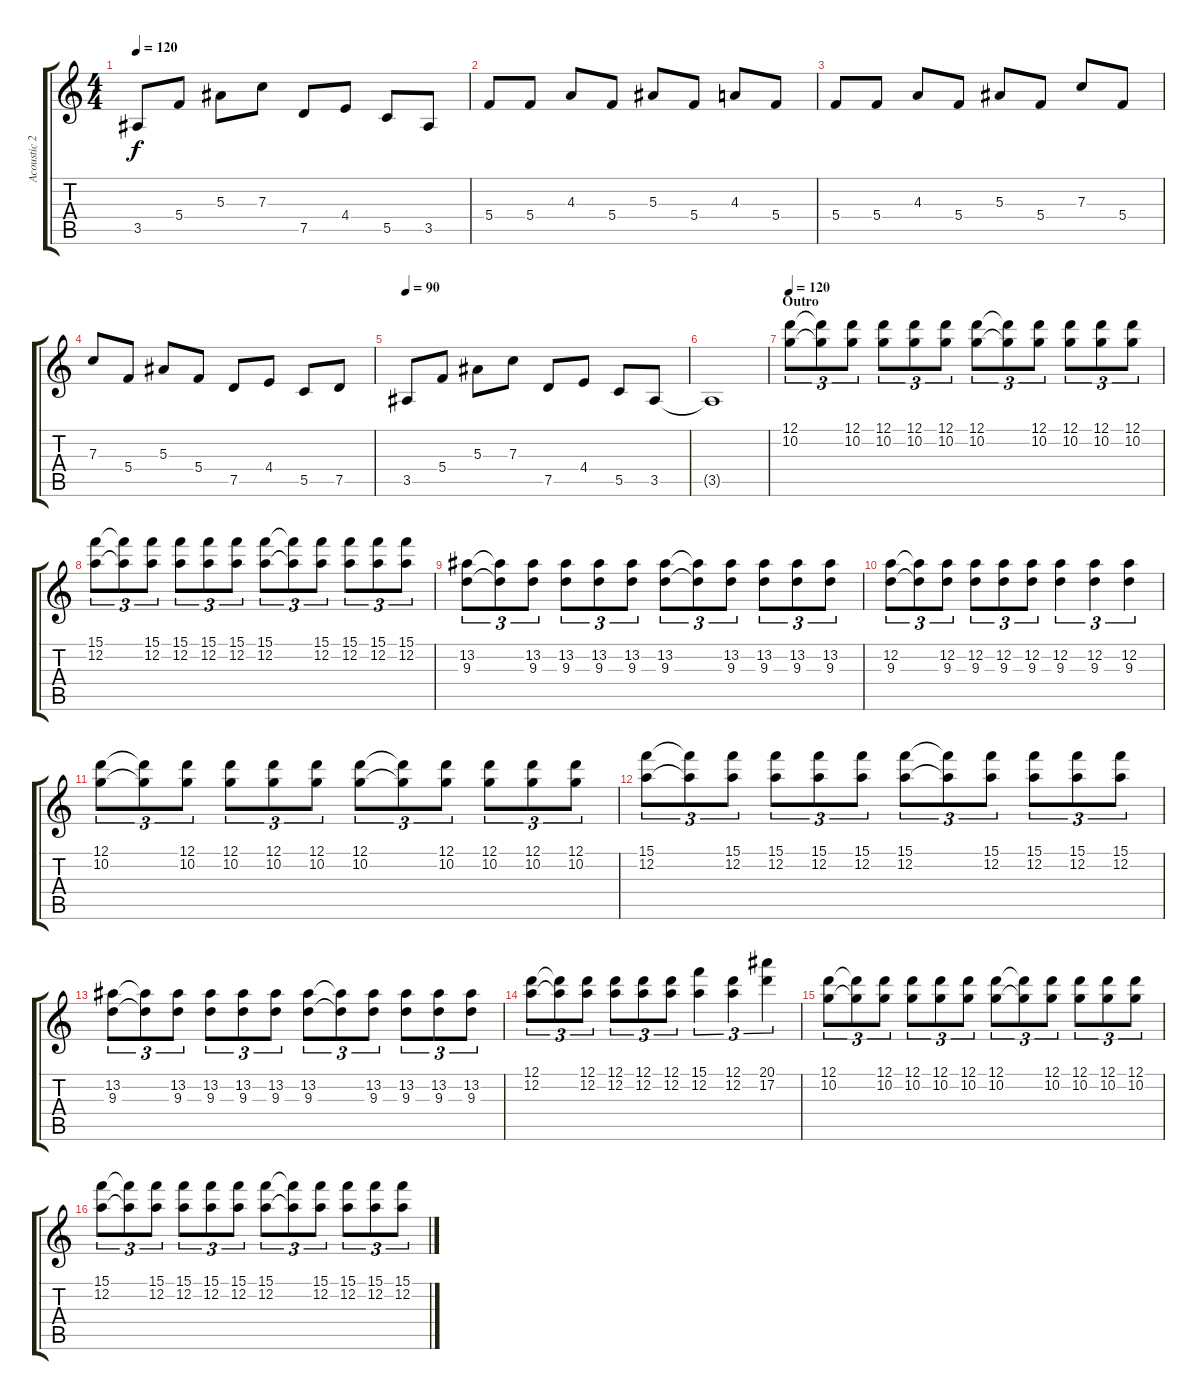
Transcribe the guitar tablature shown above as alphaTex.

\track ("Acoustic 2" "Acoustic 2") {instrument acousticguitarsteel}
\staff {score tabs}
\tuning (D4 A3 F3 C3 G2 D2) {hide}
\ts (4 4)
\tempo 120
\clef g2
\ks c
3.5.8{dy f} 5.4.8 5.3.8 7.3.8 7.5.8 4.4.8 5.5.8 3.5.8 |
5.4.8{volume 11} 5.4.8 4.3.8 5.4.8 5.3.8 5.4.8 4.3.8 5.4.8 |
5.4.8 5.4.8 4.3.8 5.4.8 5.3.8 5.4.8 7.3.8 5.4.8 |
7.3.8 5.4.8 5.3.8 5.4.8 7.5.8 4.4.8 5.5.8 7.5.8 |
\tempo 90
3.5.8 5.4.8 5.3.8 7.3.8 7.5.8 4.4.8 5.5.8 3.5.8 |
3.5{t}.1 |
\section ("" "Outro")
\tempo 120
(12.1 10.2).8{tu (3 2) volume 13} (12.1{t} 10.2{t}).8{tu (3 2)} (12.1 10.2).8{tu (3 2)} (12.1 10.2).8{tu (3 2)} (12.1 10.2).8{tu (3 2)} (12.1 10.2).8{tu (3 2)} (12.1 10.2).8{tu (3 2)} (12.1{t} 10.2{t}).8{tu (3 2)} (12.1 10.2).8{tu (3 2)} (12.1 10.2).8{tu (3 2)} (12.1 10.2).8{tu (3 2)} (12.1 10.2).8{tu (3 2)} |
(15.1 12.2).8{tu (3 2)} (15.1{t} 12.2{t}).8{tu (3 2)} (15.1 12.2).8{tu (3 2)} (15.1 12.2).8{tu (3 2)} (15.1 12.2).8{tu (3 2)} (15.1 12.2).8{tu (3 2)} (15.1 12.2).8{tu (3 2)} (15.1{t} 12.2{t}).8{tu (3 2)} (15.1 12.2).8{tu (3 2)} (15.1 12.2).8{tu (3 2)} (15.1 12.2).8{tu (3 2)} (15.1 12.2).8{tu (3 2)} |
(13.2 9.3).8{tu (3 2)} (13.2{t} 9.3{t}).8{tu (3 2)} (13.2 9.3).8{tu (3 2)} (13.2 9.3).8{tu (3 2)} (13.2 9.3).8{tu (3 2)} (13.2 9.3).8{tu (3 2)} (13.2 9.3).8{tu (3 2)} (13.2{t} 9.3{t}).8{tu (3 2)} (13.2 9.3).8{tu (3 2)} (13.2 9.3).8{tu (3 2)} (13.2 9.3).8{tu (3 2)} (13.2 9.3).8{tu (3 2)} |
(12.2 9.3).8{tu (3 2)} (12.2{t} 9.3{t}).8{tu (3 2)} (12.2 9.3).8{tu (3 2)} (12.2 9.3).8{tu (3 2)} (12.2 9.3).8{tu (3 2)} (12.2 9.3).8{tu (3 2)} (12.2 9.3).4{tu (3 2)} (12.2 9.3).4{tu (3 2)} (12.2 9.3).4{tu (3 2)} |
(12.1 10.2).8{tu (3 2)} (12.1{t} 10.2{t}).8{tu (3 2)} (12.1 10.2).8{tu (3 2)} (12.1 10.2).8{tu (3 2)} (12.1 10.2).8{tu (3 2)} (12.1 10.2).8{tu (3 2)} (12.1 10.2).8{tu (3 2)} (12.1{t} 10.2{t}).8{tu (3 2)} (12.1 10.2).8{tu (3 2)} (12.1 10.2).8{tu (3 2)} (12.1 10.2).8{tu (3 2)} (12.1 10.2).8{tu (3 2)} |
(15.1 12.2).8{tu (3 2)} (15.1{t} 12.2{t}).8{tu (3 2)} (15.1 12.2).8{tu (3 2)} (15.1 12.2).8{tu (3 2)} (15.1 12.2).8{tu (3 2)} (15.1 12.2).8{tu (3 2)} (15.1 12.2).8{tu (3 2)} (15.1{t} 12.2{t}).8{tu (3 2)} (15.1 12.2).8{tu (3 2)} (15.1 12.2).8{tu (3 2)} (15.1 12.2).8{tu (3 2)} (15.1 12.2).8{tu (3 2)} |
(13.2 9.3).8{tu (3 2)} (13.2{t} 9.3{t}).8{tu (3 2)} (13.2 9.3).8{tu (3 2)} (13.2 9.3).8{tu (3 2)} (13.2 9.3).8{tu (3 2)} (13.2 9.3).8{tu (3 2)} (13.2 9.3).8{tu (3 2)} (13.2{t} 9.3{t}).8{tu (3 2)} (13.2 9.3).8{tu (3 2)} (13.2 9.3).8{tu (3 2)} (13.2 9.3).8{tu (3 2)} (13.2 9.3).8{tu (3 2)} |
(12.1 12.2).8{tu (3 2)} (12.1{t} 12.2{t}).8{tu (3 2)} (12.1 12.2).8{tu (3 2)} (12.1 12.2).8{tu (3 2)} (12.1 12.2).8{tu (3 2)} (12.1 12.2).8{tu (3 2)} (15.1 12.2).4{tu (3 2)} (12.1 12.2).4{tu (3 2)} (20.1 17.2).4{tu (3 2)} |
(12.1 10.2).8{tu (3 2) volume 8} (12.1{t} 10.2{t}).8{tu (3 2)} (12.1 10.2).8{tu (3 2)} (12.1 10.2).8{tu (3 2)} (12.1 10.2).8{tu (3 2)} (12.1 10.2).8{tu (3 2)} (12.1 10.2).8{tu (3 2)} (12.1{t} 10.2{t}).8{tu (3 2)} (12.1 10.2).8{tu (3 2)} (12.1 10.2).8{tu (3 2)} (12.1 10.2).8{tu (3 2)} (12.1 10.2).8{tu (3 2)} |
(15.1 12.2).8{tu (3 2)} (15.1{t} 12.2{t}).8{tu (3 2)} (15.1 12.2).8{tu (3 2)} (15.1 12.2).8{tu (3 2)} (15.1 12.2).8{tu (3 2)} (15.1 12.2).8{tu (3 2)} (15.1 12.2).8{tu (3 2)} (15.1{t} 12.2{t}).8{tu (3 2)} (15.1 12.2).8{tu (3 2)} (15.1 12.2).8{tu (3 2)} (15.1 12.2).8{tu (3 2)} (15.1 12.2).8{tu (3 2)}
